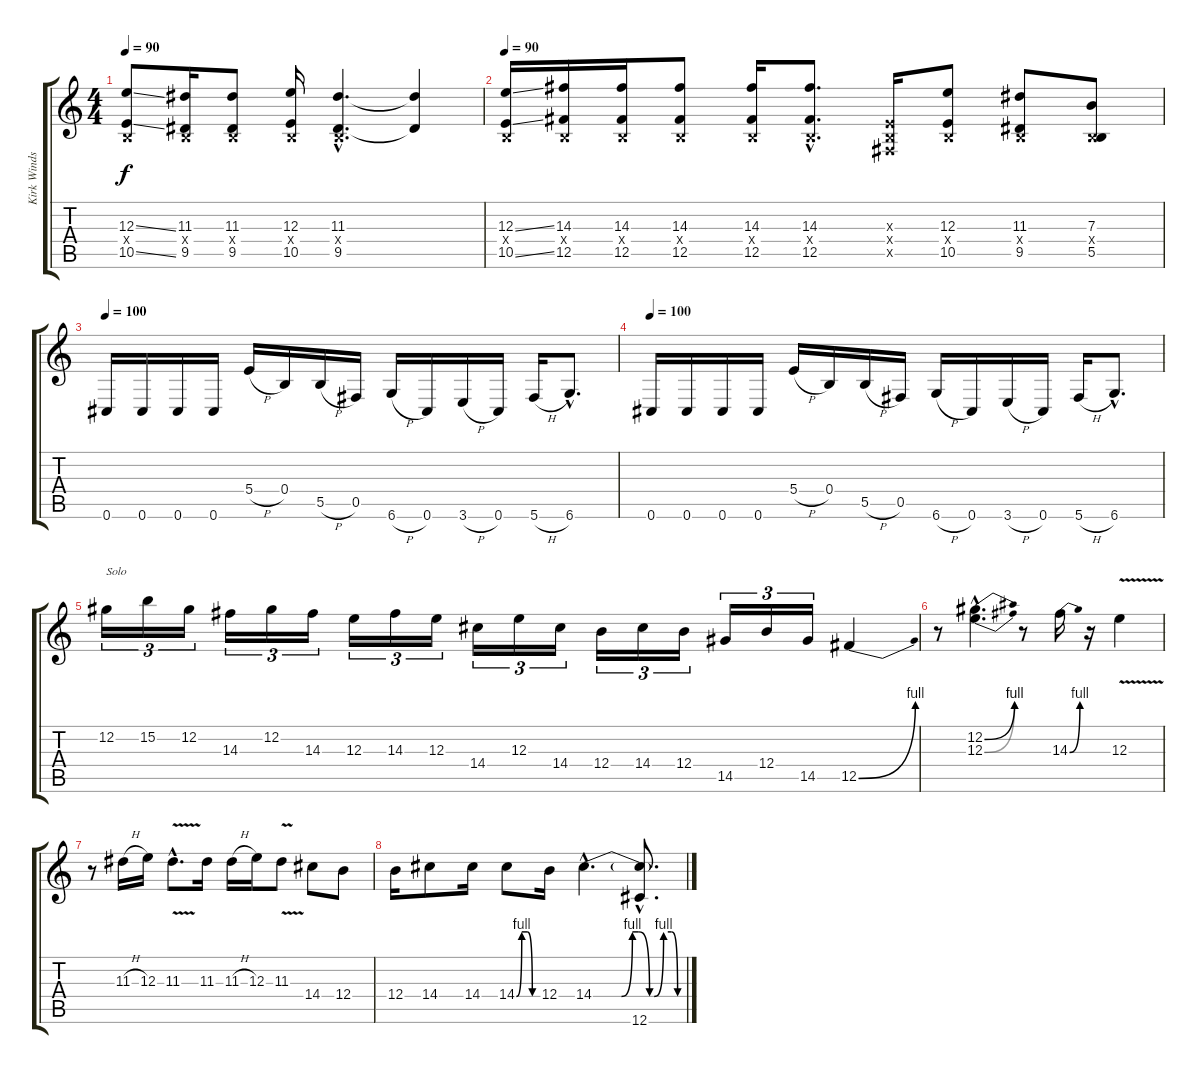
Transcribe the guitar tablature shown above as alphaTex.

\track ("Kirk Windstein" "Kirk Winds") {instrument overdrivenguitar}
\staff {score tabs}
\tuning (Db4 Ab3 E3 B2 Gb2 Db2) {hide}
\ts (4 4)
\tempo 90
\clef g2
\ks c
(12.3{ss} 0.4{x} 10.5{ss}).8{dy f} (11.3 0.4{x} 9.5).16 (11.3 0.4{x} 9.5).8 (12.3 0.4{x} 10.5).16 (11.3{hac} 0.4{hac x} 9.5{hac}).4{d} (11.3{t} 9.5{t}).4 |
\tempo 90
(12.3{ss} 0.4{x} 10.5{ss}).16 (14.3 0.4{x} 12.5).16 (14.3 0.4{x} 12.5).16 (14.3 0.4{x} 12.5).8 (14.3 0.4{x} 12.5).16 (14.3{hac} 0.4{hac x} 12.5{hac}).8{d} (0.3{x} 0.4{x} 0.5{x}).16 (12.3 0.4{x} 10.5).8 (11.3 0.4{x} 9.5).8 (7.3 0.4{x} 5.5).8 |
\tempo 100
0.6.16 0.6.16 0.6.16 0.6.16 5.4{h}.16 0.4.16 5.5{h}.16 0.5.16 6.6{h}.16 0.6.16 3.6{h}.16 0.6.16 5.6{h}.16 6.6{hac}.8{d} |
\tempo 100
0.6.16 0.6.16 0.6.16 0.6.16 5.4{h}.16 0.4.16 5.5{h}.16 0.5.16 6.6{h}.16 0.6.16 3.6{h}.16 0.6.16 5.6{h}.16 6.6{hac}.8{d} |
12.2.16{tu (3 2) txt "Solo"} 15.2.16{tu (3 2)} 12.2.16{tu (3 2)} 14.3.16{tu (3 2)} 12.2.16{tu (3 2)} 14.3.16{tu (3 2)} 12.3.16{tu (3 2)} 14.3.16{tu (3 2)} 12.3.16{tu (3 2)} 14.4.16{tu (3 2)} 12.3.16{tu (3 2)} 14.4.16{tu (3 2)} 12.4.16{tu (3 2)} 14.4.16{tu (3 2)} 12.4.16{tu (3 2)} 14.5.16{tu (3 2)} 12.4.16{tu (3 2)} 14.5.16{tu (3 2)} 12.5{be (bend 0 0 60 4)}.4 |
r.8 (12.2{be (bend 0 0 60 4) hac} 12.3{be (bend 0 0 60 4) hac}).4{d} r.8 14.3{be (bend 0 0 60 4)}.16 r.16 12.3{v}.4 |
r.8 11.3{h}.16 12.3.16 11.3{v hac}.8{d} 11.3.16 11.3{h}.16 12.3.16 11.3{v}.8 14.4.8 12.4.8 |
12.4.16 14.4.8 14.4.16 14.4{be (custom 0 0 15 4 30 4 45 0 60 0)}.8 12.4.16 14.4{be (custom 0 0 18 0 25 4 29 4 36 0 39 0 45 4 50 4 54 0 60 0) hac}.4{d} (14.4{hac t} 12.6{hac}).8{d}
